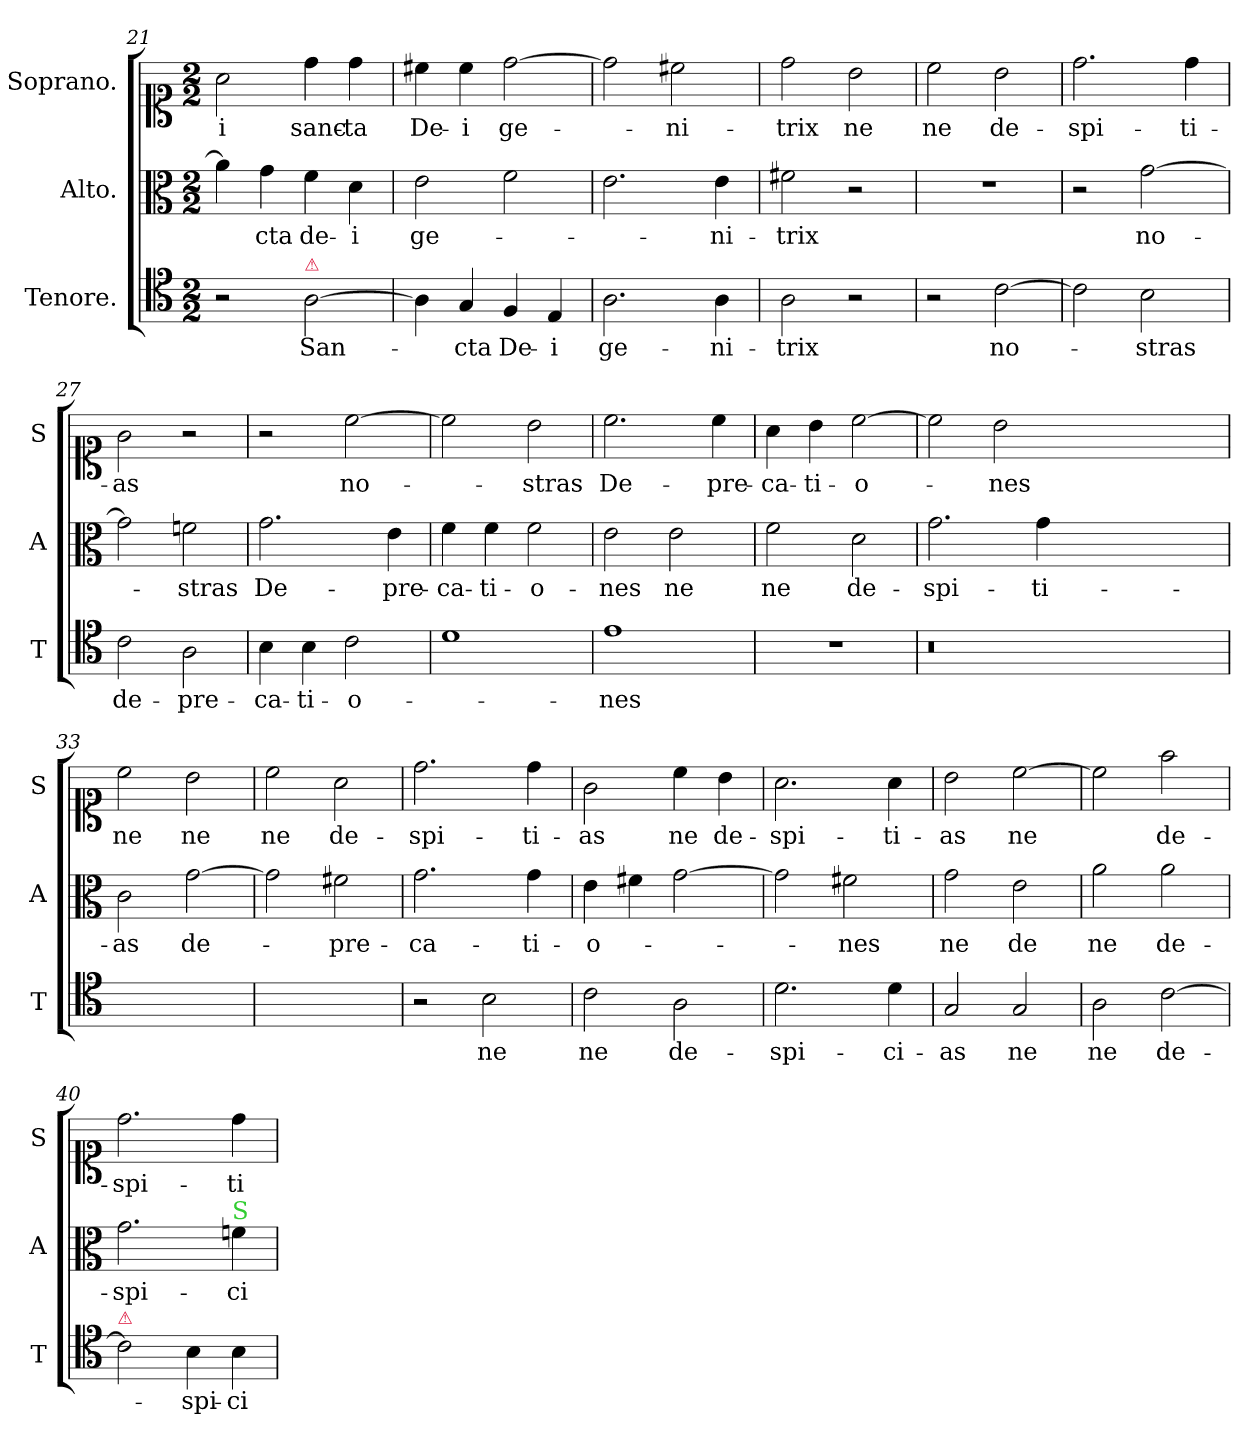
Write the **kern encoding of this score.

**kern	**text	**kern	**text	**kern	**text
*part3	*part3	*part2	*part2	*part1	*part1
*staff3	*staff3	*staff2	*staff2	*staff1	*staff1
*I"Tenore.	*	*I"Alto.	*	*I"Soprano.	*
*I'T	*	*I'A	*	*I'S	*
*clefC4	*	*clefC3	*	*clefC1	*
*k[]	*	*k[]	*	*k[]	*
*M2/2	*	*M2/2	*	*M2/2	*
=21	=21	=21	=21	=21	=21
2r	.	4a!\]	.	2a\	-i
.	.	4g\	-cta	.	.
!LO:TX:a:color=crimson:t=⚠	!	!	!	!	!
[2A\	San-	4f\	de-	4dd\	sanc-
.	.	4d\	-i	4dd\	-ta
=22	=22	=22	=22	=22	=22
4A!\]	.	2e\	ge-	4cc#X\	De-
4G/	-cta	.	.	4cc#\	-i
4F/	De-	2f\	.	[2dd\	ge-
4E/	-i	.	.	.	.
=23	=23	=23	=23	=23	=23
2.A\	ge-	2.e\	.	2dd\]	.
.	.	.	.	2cc#X\	-ni-
4A\	-ni-	4e\	-ni-	.	.
=24	=24	=24	=24	=24	=24
2A\	-trix	2f#X\	-trix	2dd\	-trix
2r	.	2r	.	2b\	ne
=25	=25	=25	=25	=25	=25
2r	.	1r	.	2cc\	ne
[2c\	no-	.	.	2b\	de-
=26	=26	=26	=26	=26	=26
2c\]	.	2r	.	2.dd\	-spi-
2B\	-stras	[2g\	no-	.	.
.	.	.	.	4dd\	-ti-
=27	=27	=27	=27	=27	=27
2c\	de-	2g\]	.	2g\	-as
2A\	-pre-	2fn\	-stras	2r	.
=28	=28	=28	=28	=28	=28
4B\	-ca-	2.g\	De-	2r	.
4B\	-ti-	.	.	.	.
2c\	-o-	.	.	[2cc\	no-
.	.	4e\	-pre-	.	.
=29	=29	=29	=29	=29	=29
1d	.	4f\	-ca-	2cc\]	.
.	.	4f\	-ti-	.	.
.	.	2f\	-o-	2b\	-stras
=30	=30	=30	=30	=30	=30
1e	-nes	2e\	-nes	2.cc\	De-
.	.	2e\	ne	.	.
.	.	.	.	4cc\	-pre-
=31	=31	=31	=31	=31	=31
1r	.	2f\	ne	4a\	-ca-
.	.	.	.	4b\	-ti-
.	.	2d\	de-	[2cc\	-o-
=32	=32	=32	=32	=32	=32
0.r	.	2.g\	-spi-	2cc\]	.
.	.	.	.	2b\	-nes
.	.	4g\	-ti-	.	.
.	.	0ryy	.	0ryy	.
=33	=33	=33	=33	=33	=33
1ryy	.	2c\	-as	2cc\	ne
.	.	[2g\	de-	2b\	ne
=34	=34	=34	=34	=34	=34
1ryy	.	2g\]	.	2cc\	ne
.	.	2f#X\	-pre-	2a\	de-
=35	=35	=35	=35	=35	=35
2r	.	2.g\	-ca-	2.dd\	-spi-
2B\	ne	.	.	.	.
.	.	4g\	-ti-	4dd\	-ti-
=36	=36	=36	=36	=36	=36
2c\	ne	4e\	-o-	2g\	-as
.	.	4f#X\	.	.	.
2A\	de-	[2g\	.	4cc\	ne
.	.	.	.	4b\	de-
=37	=37	=37	=37	=37	=37
2.d\	-spi-	2g\]	.	2.a\	-spi-
.	.	2f#X\	-nes	.	.
4d\	-ci-	.	.	4a\	-ti-
=38	=38	=38	=38	=38	=38
2G/	-as	2g\	ne	2b\	-as
2G/	ne	2e\	de	[2cc\	ne
=39	=39	=39	=39	=39	=39
2A\	ne	2a\	ne	2cc\]	.
[2c\	de-	2a\	de-	2ff\	de-
=40	=40	=40	=40	=40	=40
!LO:TX:a:color=crimson:t=⚠	!	!	!	!	!
2c\]	.	2.g\	-spi-	2.dd\	-spi-
4B\	-spi-	.	.	.	.
!	!	!LO:TX:a:color=limegreen:t=S	!	!	!
4B\	-ci-	4fn\	-ci-	4dd\	-ti-
=	=	=	=	=	=
*-	*-	*-	*-	*-	*-
